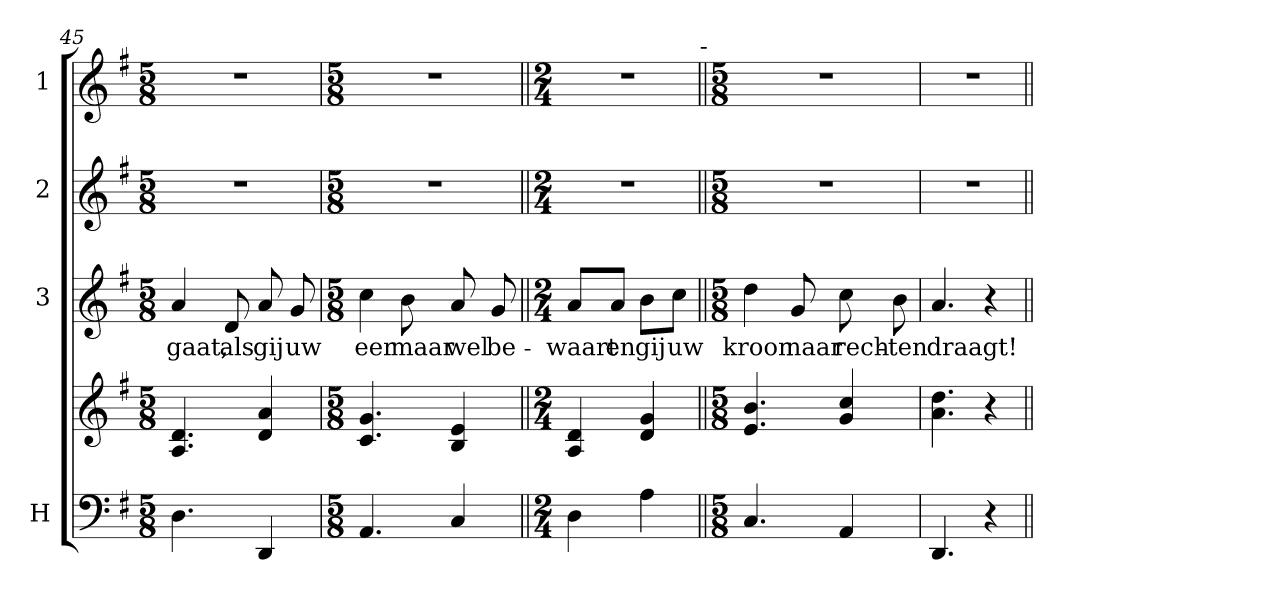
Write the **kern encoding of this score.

**kern	**kern	**kern	**text	**kern	**kern
*part4	*part4	*part3	*part3	*part2	*part1
*staff5	*staff4	*staff3	*staff3	*staff2	*staff1
*I"H	*	*I"3	*	*I"2	*I"1
*I'H	*	*	*	*	*
*clefF4	*clefG2	*clefG2	*	*clefG2	*clefG2
*k[f#]	*k[f#]	*k[f#]	*	*k[f#]	*k[f#]
*G:	*G:	*G:	*	*G:	*G:
*M5/8	*M5/8	*M5/8	*	*M5/8	*M5/8
=45	=45	=45	=45	=45	=45
!	!	!	!LO:LY:b	!LO:N:vis=1	!LO:N:vis=1
4.D	4.A 4.d	4a	gaat,	8%5r	8%5r
!	!	!	!LO:LY:b	!	!
.	.	8d	als	.	.
!	!	!	!LO:LY:b	!	!
4DD	4d 4a	8a	gij	.	.
!	!	!	!LO:LY:b	!	!
.	.	8g	uw	.	.
!!LO:LB:g=z
=46	=46	=46	=46	=46	=46
*M5/8	*M5/8	*M5/8	*	*M5/8	*M5/8
!	!	!	!LO:LY:b	!LO:N:vis=1	!LO:N:vis=1
4.AA	4.c 4.g	4cc	eer	8%5r	8%5r
!	!	!	!LO:LY:b	!	!
.	.	8b	maar	.	.
!	!	!	!LO:LY:b	!	!
4C	4B 4e	8a	wel	.	.
!	!	!	!LO:LY:b	!	!
.	.	8g	be-	.	.
=47||	=47||	=47||	=47||	=47||	=47||
*M2/4	*M2/4	*M2/4	*	*M2/4	*M2/4
!	!	!	!LO:LY:b	!LO:N:vis=1	!LO:N:vis=1
4D	4A 4d	8aL	-waart	2r	2r
!	!	!	!LO:LY:b	!	!
.	.	8aJ	en	.	.
!	!	!	!LO:LY:b	!	!
4A	4d 4g	8bL	gij	.	.
!	!	!	!LO:LY:b	!	!
.	.	8ccJ	uw	.	.
!	!	!	!	!	!LO:TX:a:t=-
=48||	=48||	=48||	=48||	=48||	=48||
*M5/8	*M5/8	*M5/8	*	*M5/8	*M5/8
!	!	!	!LO:LY:b	!LO:N:vis=1	!LO:N:vis=1
4.C	4.e 4.b	4dd	kroon	8%5r	8%5r
!	!	!	!LO:LY:b	!	!
.	.	8g	naar	.	.
!	!	!	!LO:LY:b	!	!
4AA	4g 4cc	8cc	rech-	.	.
!	!	!	!LO:LY:b	!	!
.	.	8b	-ten	.	.
=49	=49	=49	=49	=49	=49
!	!	!	!LO:LY:b	!LO:N:vis=1	!LO:N:vis=1
4.DD	4.a 4.dd	4.a	draagt!	8%5r	8%5r
4r	4r	4r	.	.	.
=||	=||	=||	=||	=||	=||
*-	*-	*-	*-	*-	*-
